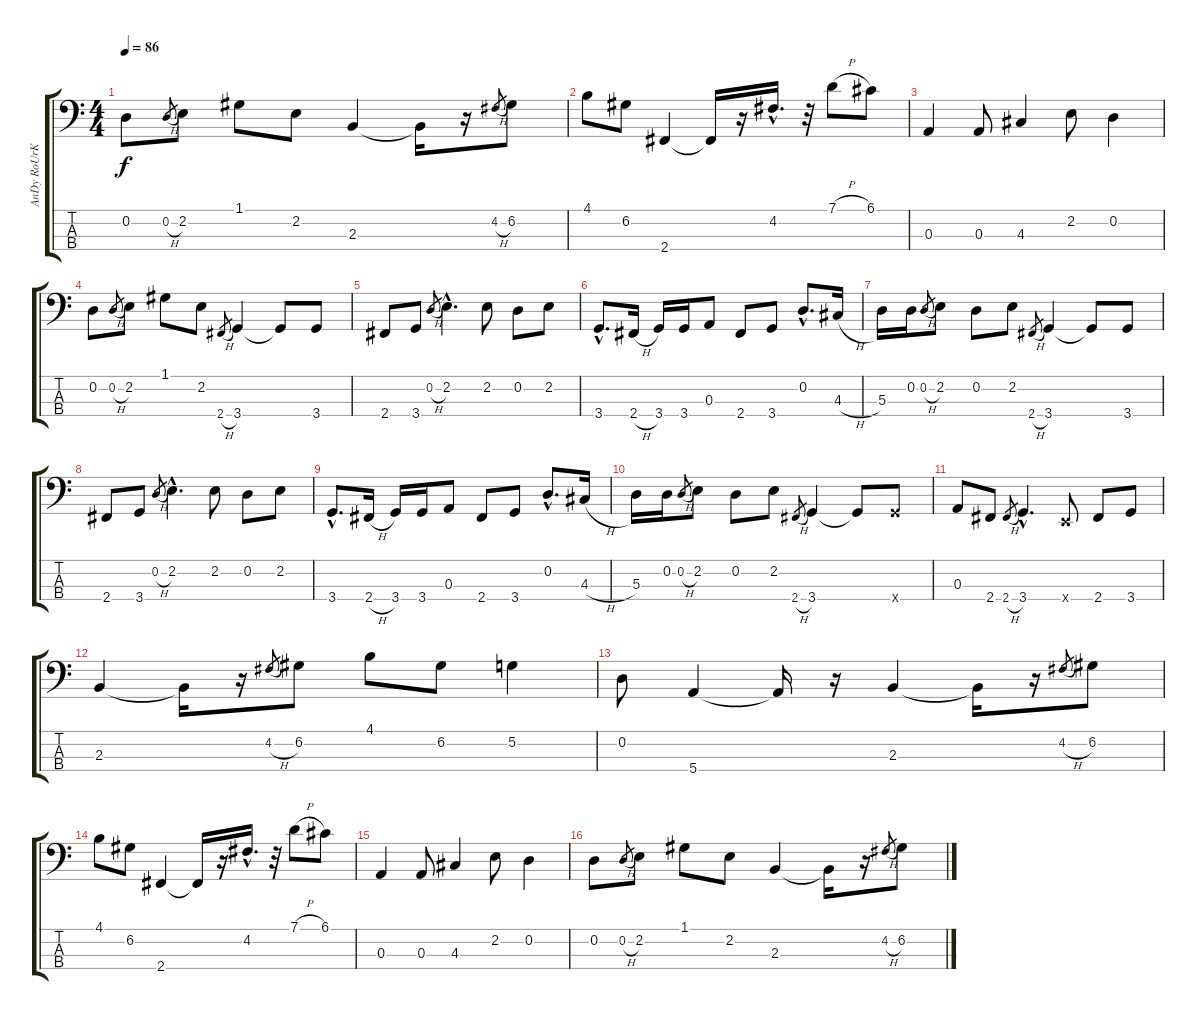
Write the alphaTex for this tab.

\track ("AnDy RoUrKe" "AnDy RoUrK") {instrument electricbasspick}
\staff {score tabs}
\tuning (G2 D2 A1 E1) {hide}
\ts (4 4)
\tempo 86
\clef f4
\ks c
0.2.8{dy f} 0.2{h}.8{gr} 2.2.8 1.1.8 2.2.8 2.3.4 2.3{t}.16 r.16 4.2{h}.8{gr} 6.2.8 |
4.1.8 6.2.8 2.4.4 2.4{t}.16 r.16 4.2{hac}.16{d} r.32 7.1{h}.8 6.1.8 |
0.3.4 0.3.8 4.3.4 2.2.8 0.2.4 |
0.2.8 0.2{h}.8{gr} 2.2.8 1.1.8 2.2.8 2.4{h}.8{gr} 3.4.4 3.4{t}.8 3.4.8 |
2.4.8 3.4.8 0.2{h}.8{gr} 2.2{hac}.4{d} 2.2.8 0.2.8 2.2.8 |
3.4{hac}.8{d} 2.4{h}.16 3.4.16 3.4.16 0.3.8 2.4.8 3.4.8 0.2{hac}.8{d} 4.3{h}.16 |
5.3.16 0.2.16 0.2{h}.8{gr} 2.2.8 0.2.8 2.2.8 2.4{h}.8{gr} 3.4.4 3.4{t}.8 3.4.8 |
2.4.8 3.4.8 0.2{h}.8{gr} 2.2{hac}.4{d} 2.2.8 0.2.8 2.2.8 |
3.4{hac}.8{d} 2.4{h}.16 3.4.16 3.4.16 0.3.8 2.4.8 3.4.8 0.2{hac}.8{d} 4.3{h}.16 |
5.3.16 0.2.16 0.2{h}.8{gr} 2.2.8 0.2.8 2.2.8 2.4{h}.8{gr} 3.4.4 3.4{t}.8 3.4{x}.8 |
0.3.8 2.4.8 2.4{h}.8{gr} 3.4{hac}.4{d} 0.4{x}.8 2.4.8 3.4.8 |
2.3.4 2.3{t}.16 r.16 4.2{h}.8{gr} 6.2.8 4.1.8 6.2.8 5.2.4 |
0.2.8 5.4.4 5.4{t}.16 r.16 2.3.4 2.3{t}.16 r.16 4.2{h}.8{gr} 6.2.8 |
4.1.8 6.2.8 2.4.4 2.4{t}.16 r.16 4.2{hac}.16{d} r.32 7.1{h}.8 6.1.8 |
0.3.4 0.3.8 4.3.4 2.2.8 0.2.4 |
0.2.8 0.2{h}.8{gr} 2.2.8 1.1.8 2.2.8 2.3.4 2.3{t}.16 r.16 4.2{h}.8{gr} 6.2.8
